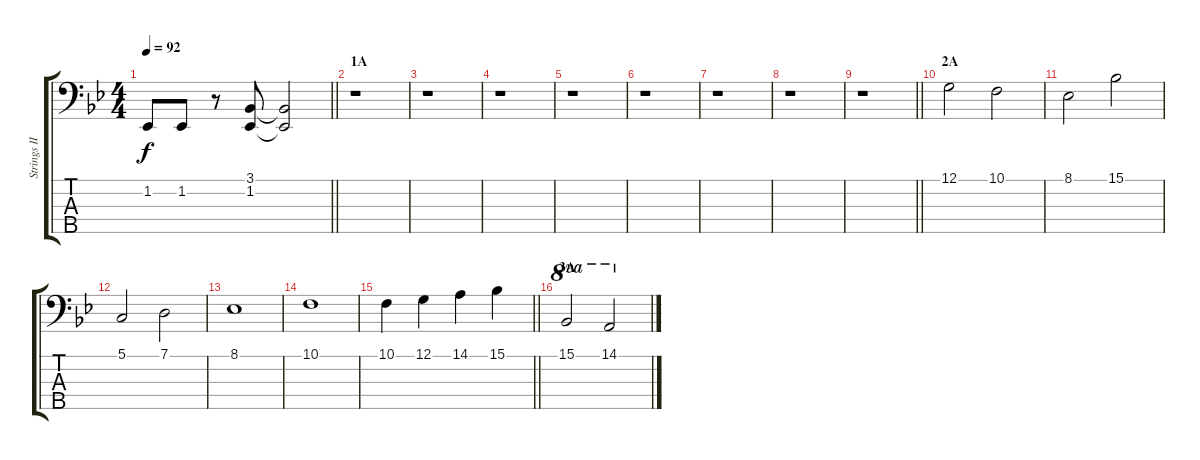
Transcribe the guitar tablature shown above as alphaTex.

\track ("Strings III" "Strings II") {instrument stringensemble1}
\staff {score tabs}
\tuning (G2 D2 A1 E1 B0) {hide}
\ts (4 4)
\tempo 92
\clef f4
\barLineRight lightlight
\ks bb
1.2.8{dy f} 1.2.8 r.8 (3.1 1.2).8 (3.1{t} 1.2{t}).2 |
\section ("" "1A")
r.1 |
r.1 |
r.1 |
r.1 |
r.1 |
r.1 |
r.1 |
\barLineRight lightlight
r.1 |
\section ("" "2A")
12.1.2 10.1.2 |
8.1.2 15.1.2 |
5.1.2 7.1.2 |
8.1.1 |
10.1.1 |
\barLineRight lightlight
10.1.4 12.1.4 14.1.4 15.1.4 |
\section ("" "3A")
15.1.2{ot 8va} 14.1.2{ot 8va}
